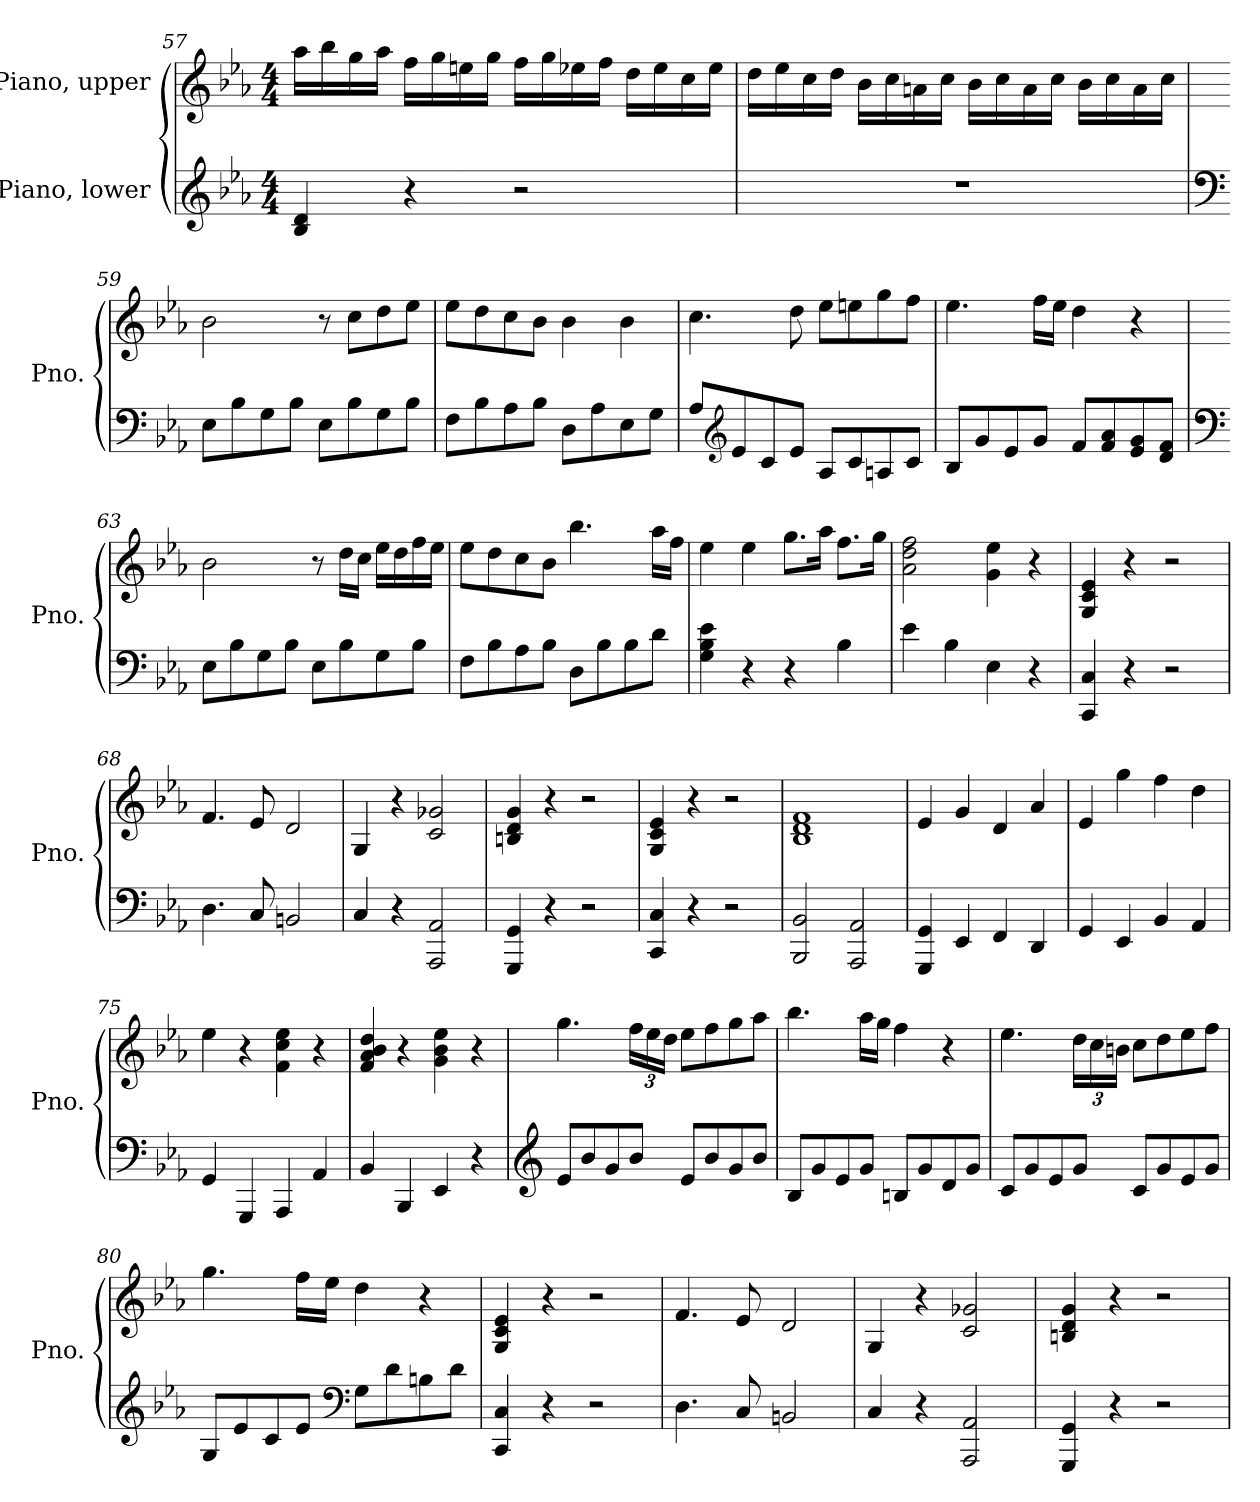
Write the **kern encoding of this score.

**kern	**kern
*part2	*part1
*staff2	*staff1
*I"Piano, lower	*I"Piano, upper
*I'Pno.	*I'Pno.
!!LO:PB:g=z
*clefG2	*clefG2
*k[b-e-a-]	*k[b-e-a-]
*M4/4	*M4/4
=57	=57
4B-/ 4d/	16aa-\LL
.	16bb-\
.	16gg\
.	16aa-\JJ
4r	16ff\LL
.	16gg\
.	16een\
.	16gg\JJ
2r	16ff\LL
.	16gg\
.	16ee-X\
.	16ff\JJ
.	16dd\LL
.	16ee-\
.	16cc\
.	16ee-\JJ
=58	=58
1r	16dd\LL
.	16ee-\
.	16cc\
.	16dd\JJ
.	16b-\LL
.	16cc\
.	16an\
.	16cc\JJ
.	16b-\LL
.	16cc\
.	16a\
.	16cc\JJ
.	16b-\LL
.	16cc\
.	16a\
.	16cc\JJ
=59	=59
*clefF4	*
8E-\L	2b-\
8B-\	.
8G\	.
8B-\J	.
8E-\L	8r
8B-\	8cc\L
8G\	8dd\
8B-\J	8ee-\J
!!LO:LB:g=z
=60	=60
8F\L	8ee-\L
8B-\	8dd\
8A-\	8cc\
8B-\J	8b-\J
8D\L	4b-\
8A-\	.
8E-\	4b-\
8G\J	.
=61	=61
8A-/L	4.cc\
*clefG2	*
8e-/	.
8c/	.
8e-/J	8dd\
8A-/L	8ee-\L
8c/	8een\
8An/	8gg\
8c/J	8ff\J
=62	=62
8B-/L	4.ee-\
8g/	.
8e-/	.
8g/J	16ff\LL
.	16ee-\JJ
8f/L	4dd\
8f/ 8a-/	.
8e-/ 8g/	4r
8d/ 8f/J	.
=63	=63
*clefF4	*
8E-\L	2b-\
8B-\	.
8G\	.
8B-\J	.
8E-\L	8r
8B-\	16dd\LL
.	16cc\JJ
8G\	16ee-\LL
.	16dd\
8B-\J	16ff\
.	16ee-\JJ
!!LO:LB:g=z
=64	=64
8F\L	8ee-\L
8B-\	8dd\
8A-\	8cc\
8B-\J	8b-\J
8D\L	4.bb-\
8B-\	.
8B-\	.
8d\J	16aa-\LL
.	16ff\JJ
=65	=65
4G\ 4B-\ 4e-\	4ee-\
4r	4ee-\
4r	8.gg\L
.	16aa-\Jk
4B-\	8.ff\L
.	16gg\Jk
=66	=66
4e-\	2a-\ 2dd\ 2ff\
4B-\	.
4E-\	4g\ 4ee-\
4r	4r
=67	=67
4CC/ 4C/	4G/ 4c/ 4e-/
4r	4r
2r	2r
=68	=68
4.D\	4.f/
8C/	8e-/
2BBn/	2d/
=69	=69
4C/	4G/
4r	4r
2AAA-/ 2AA-/	2c/ 2g-X/
=70	=70
4GGG/ 4GG/	4Bn/ 4d/ 4g/
4r	4r
2r	2r
!!LO:LB:g=z
=71	=71
4CC/ 4C/	4G/ 4c/ 4e-/
4r	4r
2r	2r
=72	=72
2BBB-/ 2BB-/	1B- 1d 1f
2AAA-/ 2AA-/	.
=73	=73
4GGG/ 4GG/	4e-/
4EE-/	4g/
4FF/	4d/
4DD/	4a-/
=74	=74
4GG/	4e-/
4EE-/	4gg\
4BB-/	4ff\
4AA-/	4dd\
=75	=75
4GG/	4ee-\
4GGG/	4r
4AAA-/	4f\ 4cc\ 4ee-\
4AA-/	4r
=76	=76
4BB-/	4f/ 4a-/ 4b-/ 4dd/
4BBB-/	4r
4EE-/	4g\ 4b-\ 4ee-\
4r	4r
=77	=77
*clefG2	*
8e-/L	4.gg\
8b-/	.
8g/	.
*	*Xbrackettup
8b-/J	24ff\LL
.	24ee-\
.	24dd\JJ
8e-/L	8ee-\L
8b-/	8ff\
8g/	8gg\
8b-/J	8aa-\J
!!LO:LB:g=z
=78	=78
8B-/L	4.bb-\
8g/	.
8e-/	.
8g/J	16aa-\LL
.	16gg\JJ
8Bn/L	4ff\
8g/	.
8d/	4r
8g/J	.
=79	=79
8c/L	4.ee-\
8g/	.
8e-/	.
8g/J	24dd\LL
.	24cc\
.	24bn\JJ
8c/L	8cc\L
8g/	8dd\
8e-/	8ee-\
8g/J	8ff\J
=80	=80
8G/L	4.gg\
8e-/	.
8c/	.
8e-/J	16ff\LL
.	16ee-\JJ
*clefF4	*
8G\L	4dd\
8d\	.
8Bn\	4r
8d\J	.
=81	=81
4CC/ 4C/	4G/ 4c/ 4e-/
4r	4r
2r	2r
=82	=82
4.D\	4.f/
8C/	8e-/
2BBn/	2d/
!!LO:LB:g=z
=83	=83
4C/	4G/
4r	4r
2AAA-/ 2AA-/	2c/ 2g-X/
=84	=84
4GGG/ 4GG/	4Bn/ 4d/ 4g/
4r	4r
2r	2r
=	=
*-	*-
